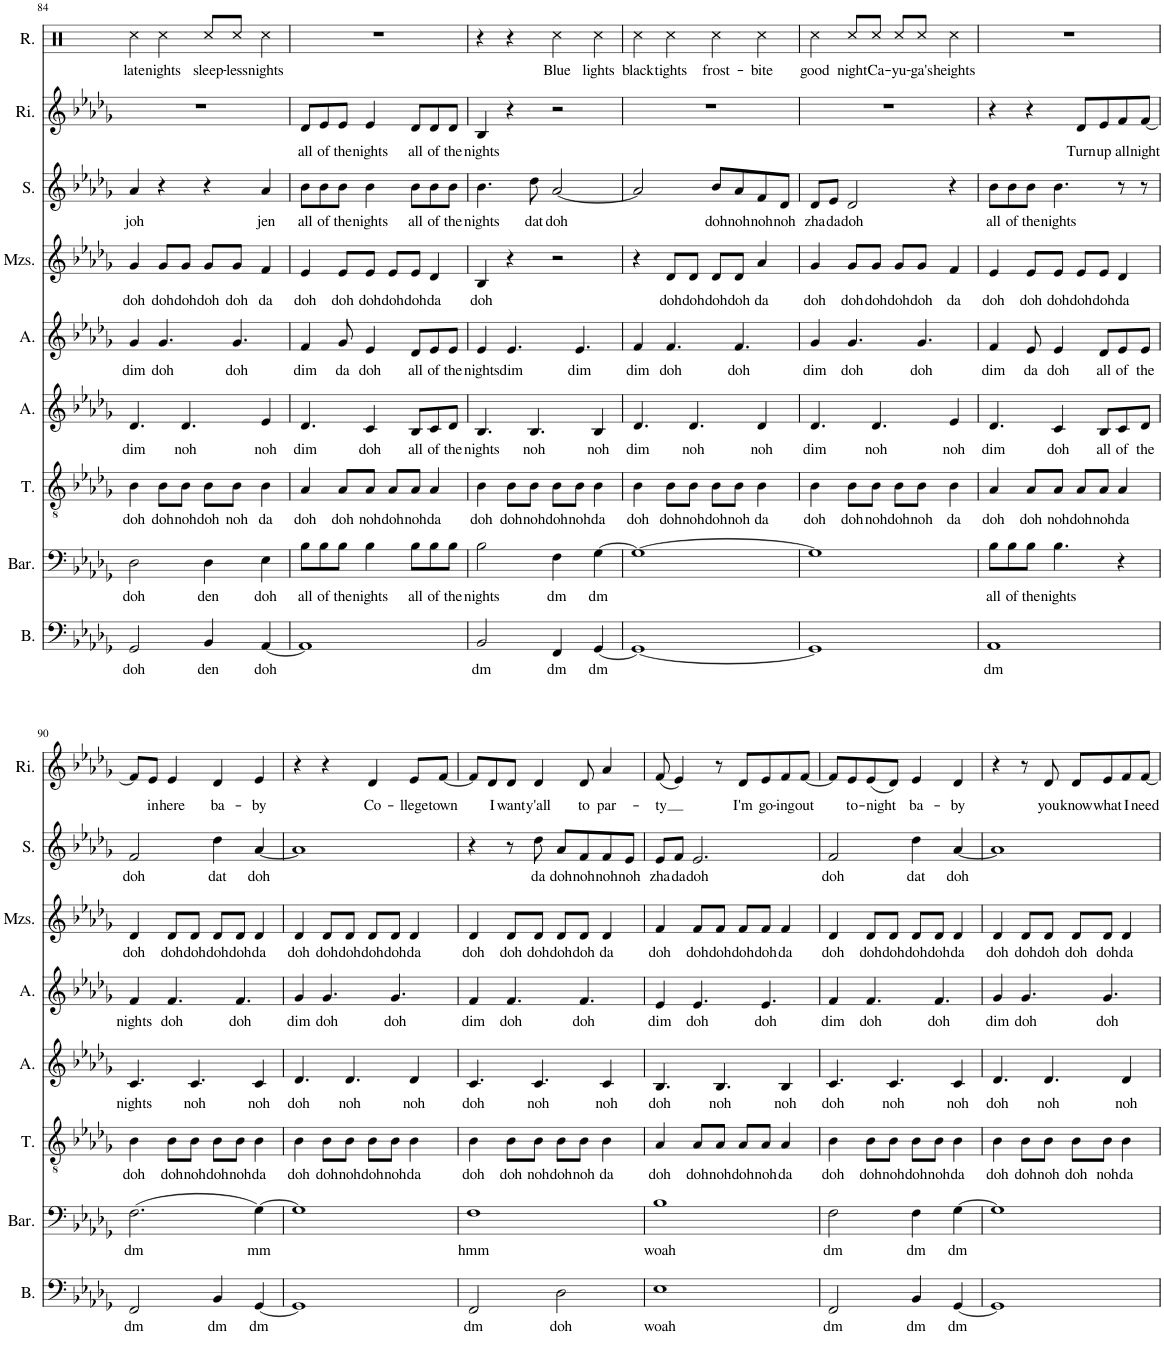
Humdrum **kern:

**kern	**text	**kern	**text	**kern	**text	**kern	**text	**kern	**text	**kern	**text	**kern	**text	**kern	**text
*part8	*part8	*part7	*part7	*part6	*part6	*part5	*part5	*part4	*part4	*part3	*part3	*part2	*part2	*part1	*part1
*staff8	*staff8	*staff7	*staff7	*staff6	*staff6	*staff5	*staff5	*staff4	*staff4	*staff3	*staff3	*staff2	*staff2	*staff1	*staff1
*I"Bass	*	*I"Baritone	*	*I"Tenor	*	*I"Alto	*	*I"Alto	*	*I"Mezzo-soprano	*	*I"Soprano	*	*I"Rihanna	*
*I'B.	*	*I'Bar.	*	*I'T.	*	*I'A.	*	*I'A.	*	*I'Mzs.	*	*I'S.	*	*I'Ri.	*
!!LO:PB:g=z
*clefF4	*	*clefF4	*	*clefGv2	*	*clefG2	*	*clefG2	*	*clefG2	*	*clefG2	*	*clefG2	*
*k[b-e-a-d-g-]	*	*k[b-e-a-d-g-]	*	*k[b-e-a-d-g-]	*	*k[b-e-a-d-g-]	*	*k[b-e-a-d-g-]	*	*k[b-e-a-d-g-]	*	*k[b-e-a-d-g-]	*	*k[b-e-a-d-g-]	*
*M4/4	*	*M4/4	*	*M4/4	*	*M4/4	*	*M4/4	*	*M4/4	*	*M4/4	*	*M4/4	*
=84	=84	=84	=84	=84	=84	=84	=84	=84	=84	=84	=84	=84	=84	=84	=84
!	!LO:LY:b	!	!LO:LY:b	!	!LO:LY:b	!	!LO:LY:b	!	!LO:LY:b	!	!LO:LY:b	!	!LO:LY:b	!	!
2GG-/	doh	2D-\	doh	4B-\	doh	4.d-/	dim	4g-/	dim	4g-/	doh	4a-/	joh	1r	.
!	!	!	!	!	!LO:LY:b	!	!	!	!LO:LY:b	!	!LO:LY:b	!	!	!	!
.	.	.	.	8B-\L	doh	.	.	4.g-/	doh	8g-/L	doh	4r	.	.	.
!	!	!	!	!	!LO:LY:b	!	!LO:LY:b	!	!	!	!LO:LY:b	!	!	!	!
.	.	.	.	8B-\J	noh	4.d-/	noh	.	.	8g-/J	doh	.	.	.	.
!	!LO:LY:b	!	!LO:LY:b	!	!LO:LY:b	!	!	!	!	!	!LO:LY:b	!	!	!	!
4BB-/	den	4D-\	den	8B-\L	doh	.	.	.	.	8g-/L	doh	4r	.	.	.
!	!	!	!	!	!LO:LY:b	!	!	!	!LO:LY:b	!	!LO:LY:b	!	!	!	!
.	.	.	.	8B-\J	noh	.	.	4.g-/	doh	8g-/J	doh	.	.	.	.
!	!LO:LY:b	!	!LO:LY:b	!	!LO:LY:b	!	!LO:LY:b	!	!	!	!LO:LY:b	!	!LO:LY:b	!	!
[4AA-/	doh	4E-\	doh	4B-\	da	4e-/	noh	.	.	4f/	da	4a-/	jen	.	.
=85	=85	=85	=85	=85	=85	=85	=85	=85	=85	=85	=85	=85	=85	=85	=85
!	!	!	!LO:LY:b	!	!LO:LY:b	!	!LO:LY:b	!	!LO:LY:b	!	!LO:LY:b	!	!LO:LY:b	!	!LO:LY:b
1AA-]	.	8B-\L	all	4A-/	doh	4.d-/	dim	4f/	dim	4e-/	doh	8b-\L	all	8d-/L	all
!	!	!	!LO:LY:b	!	!	!	!	!	!	!	!	!	!LO:LY:b	!	!LO:LY:b
.	.	8B-\	of	.	.	.	.	.	.	.	.	8b-\	of	8e-/	of
!	!	!	!LO:LY:b	!	!LO:LY:b	!	!	!	!LO:LY:b	!	!LO:LY:b	!	!LO:LY:b	!	!LO:LY:b
.	.	8B-\J	the	8A-/L	doh	.	.	8g-/	da	8e-/L	doh	8b-\J	the	8e-/J	the
!	!	!	!LO:LY:b	!	!LO:LY:b	!	!LO:LY:b	!	!LO:LY:b	!	!LO:LY:b	!	!LO:LY:b	!	!LO:LY:b
.	.	4B-\	nights	8A-/J	noh	4c/	doh	4e-/	doh	8e-/J	doh	4b-\	nights	4e-/	nights
!	!	!	!	!	!LO:LY:b	!	!	!	!	!	!LO:LY:b	!	!	!	!
.	.	.	.	8A-/L	doh	.	.	.	.	8e-/L	doh	.	.	.	.
!	!	!	!LO:LY:b	!	!LO:LY:b	!	!LO:LY:b	!	!LO:LY:b	!	!LO:LY:b	!	!LO:LY:b	!	!LO:LY:b
.	.	8B-\L	all	8A-/J	noh	8B-/L	all	8d-/L	all	8e-/J	doh	8b-\L	all	8d-/L	all
!	!	!	!LO:LY:b	!	!LO:LY:b	!	!LO:LY:b	!	!LO:LY:b	!	!LO:LY:b	!	!LO:LY:b	!	!LO:LY:b
.	.	8B-\	of	4A-/	da	8c/	of	8e-/	of	4d-/	da	8b-\	of	8d-/	of
!	!	!	!LO:LY:b	!	!	!	!LO:LY:b	!	!LO:LY:b	!	!	!	!LO:LY:b	!	!LO:LY:b
.	.	8B-\J	the	.	.	8d-/J	the	8e-/J	the	.	.	8b-\J	the	8d-/J	the
=86	=86	=86	=86	=86	=86	=86	=86	=86	=86	=86	=86	=86	=86	=86	=86
!	!LO:LY:b	!	!LO:LY:b	!	!LO:LY:b	!	!LO:LY:b	!	!LO:LY:b	!	!LO:LY:b	!	!LO:LY:b	!	!LO:LY:b
2BB-/	dm	2B-\	nights	4B-\	doh	4.B-/	nights	4e-/	nights	4B-/	doh	4.b-\	nights	4B-/	nights
!	!	!	!	!	!LO:LY:b	!	!	!	!LO:LY:b	!	!	!	!	!	!
.	.	.	.	8B-\L	doh	.	.	4.e-/	dim	4r	.	.	.	4r	.
!	!	!	!	!	!LO:LY:b	!	!LO:LY:b	!	!	!	!	!	!LO:LY:b	!	!
.	.	.	.	8B-\J	noh	4.B-/	noh	.	.	.	.	8dd-\	dat	.	.
!	!LO:LY:b	!	!LO:LY:b	!	!LO:LY:b	!	!	!	!	!	!	!	!LO:LY:b	!	!
4FF/	dm	4F\	dm	8B-\L	doh	.	.	.	.	2r	.	[2a-/	doh	2r	.
!	!	!	!	!	!LO:LY:b	!	!	!	!LO:LY:b	!	!	!	!	!	!
.	.	.	.	8B-\J	noh	.	.	4.e-/	dim	.	.	.	.	.	.
!	!LO:LY:b	!	!LO:LY:b	!	!LO:LY:b	!	!LO:LY:b	!	!	!	!	!	!	!	!
[4GG-/	dm	[4G-\	dm	4B-\	da	4B-/	noh	.	.	.	.	.	.	.	.
=87	=87	=87	=87	=87	=87	=87	=87	=87	=87	=87	=87	=87	=87	=87	=87
!	!	!	!	!	!LO:LY:b	!	!LO:LY:b	!	!LO:LY:b	!	!	!	!	!	!
1GG-_	.	1G-_	.	4B-\	doh	4.d-/	dim	4f/	dim	4r	.	2a-/]	.	1r	.
!	!	!	!	!	!LO:LY:b	!	!	!	!LO:LY:b	!	!LO:LY:b	!	!	!	!
.	.	.	.	8B-\L	doh	.	.	4.f/	doh	8d-/L	doh	.	.	.	.
!	!	!	!	!	!LO:LY:b	!	!LO:LY:b	!	!	!	!LO:LY:b	!	!	!	!
.	.	.	.	8B-\J	noh	4.d-/	noh	.	.	8d-/J	doh	.	.	.	.
!	!	!	!	!	!LO:LY:b	!	!	!	!	!	!LO:LY:b	!	!LO:LY:b	!	!
.	.	.	.	8B-\L	doh	.	.	.	.	8d-/L	doh	8b-/L	doh	.	.
!	!	!	!	!	!LO:LY:b	!	!	!	!LO:LY:b	!	!LO:LY:b	!	!LO:LY:b	!	!
.	.	.	.	8B-\J	noh	.	.	4.f/	doh	8d-/J	doh	8a-/	noh	.	.
!	!	!	!	!	!LO:LY:b	!	!LO:LY:b	!	!	!	!LO:LY:b	!	!LO:LY:b	!	!
.	.	.	.	4B-\	da	4d-/	noh	.	.	4a-/	da	8f/	noh	.	.
!	!	!	!	!	!	!	!	!	!	!	!	!	!LO:LY:b	!	!
.	.	.	.	.	.	.	.	.	.	.	.	8d-/J	noh	.	.
=88	=88	=88	=88	=88	=88	=88	=88	=88	=88	=88	=88	=88	=88	=88	=88
!	!	!	!	!	!LO:LY:b	!	!LO:LY:b	!	!LO:LY:b	!	!LO:LY:b	!	!LO:LY:b	!	!
1GG-]	.	1G-]	.	4B-\	doh	4.d-/	dim	4g-/	dim	4g-/	doh	8d-/L	zha	1r	.
!	!	!	!	!	!	!	!	!	!	!	!	!	!LO:LY:b	!	!
.	.	.	.	.	.	.	.	.	.	.	.	8e-/J	da	.	.
!	!	!	!	!	!LO:LY:b	!	!	!	!LO:LY:b	!	!LO:LY:b	!	!LO:LY:b	!	!
.	.	.	.	8B-\L	doh	.	.	4.g-/	doh	8g-/L	doh	2d-/	doh	.	.
!	!	!	!	!	!LO:LY:b	!	!LO:LY:b	!	!	!	!LO:LY:b	!	!	!	!
.	.	.	.	8B-\J	noh	4.d-/	noh	.	.	8g-/J	doh	.	.	.	.
!	!	!	!	!	!LO:LY:b	!	!	!	!	!	!LO:LY:b	!	!	!	!
.	.	.	.	8B-\L	doh	.	.	.	.	8g-/L	doh	.	.	.	.
!	!	!	!	!	!LO:LY:b	!	!	!	!LO:LY:b	!	!LO:LY:b	!	!	!	!
.	.	.	.	8B-\J	noh	.	.	4.g-/	doh	8g-/J	doh	.	.	.	.
!	!	!	!	!	!LO:LY:b	!	!LO:LY:b	!	!	!	!LO:LY:b	!	!	!	!
.	.	.	.	4B-\	da	4e-/	noh	.	.	4f/	da	4r	.	.	.
=89	=89	=89	=89	=89	=89	=89	=89	=89	=89	=89	=89	=89	=89	=89	=89
!	!LO:LY:b	!	!LO:LY:b	!	!LO:LY:b	!	!LO:LY:b	!	!LO:LY:b	!	!LO:LY:b	!	!LO:LY:b	!	!
1AA-	dm	8B-\L	all	4A-/	doh	4.d-/	dim	4f/	dim	4e-/	doh	8b-\L	all	4r	.
!	!	!	!LO:LY:b	!	!	!	!	!	!	!	!	!	!LO:LY:b	!	!
.	.	8B-\	of	.	.	.	.	.	.	.	.	8b-\	of	.	.
!	!	!	!LO:LY:b	!	!LO:LY:b	!	!	!	!LO:LY:b	!	!LO:LY:b	!	!LO:LY:b	!	!
.	.	8B-\J	the	8A-/L	doh	.	.	8e-/	da	8e-/L	doh	8b-\J	the	4r	.
!	!	!	!LO:LY:b	!	!LO:LY:b	!	!LO:LY:b	!	!LO:LY:b	!	!LO:LY:b	!	!LO:LY:b	!	!
.	.	4.B-\	nights	8A-/J	noh	4c/	doh	4e-/	doh	8e-/J	doh	4.b-\	nights	.	.
!	!	!	!	!	!LO:LY:b	!	!	!	!	!	!LO:LY:b	!	!	!	!LO:LY:b
.	.	.	.	8A-/L	doh	.	.	.	.	8e-/L	doh	.	.	8d-/L	Turn
!	!	!	!	!	!LO:LY:b	!	!LO:LY:b	!	!LO:LY:b	!	!LO:LY:b	!	!	!	!LO:LY:b
.	.	.	.	8A-/J	noh	8B-/L	all	8d-/L	all	8e-/J	doh	.	.	8e-/	up
!	!	!	!	!	!LO:LY:b	!	!LO:LY:b	!	!LO:LY:b	!	!LO:LY:b	!	!	!	!LO:LY:b
.	.	4r	.	4A-/	da	8c/	of	8e-/	of	4d-/	da	8r	.	8f/	all
!	!	!	!	!	!	!	!LO:LY:b	!	!LO:LY:b	!	!	!	!	!	!LO:LY:b
.	.	.	.	.	.	8d-/J	the	8e-/J	the	.	.	8r	.	[8f/J	night
!!LO:LB:g=z
=90	=90	=90	=90	=90	=90	=90	=90	=90	=90	=90	=90	=90	=90	=90	=90
!	!LO:LY:b	!	!LO:LY:b	!	!LO:LY:b	!	!LO:LY:b	!	!LO:LY:b	!	!LO:LY:b	!	!LO:LY:b	!	!
2FF/	dm	(2.F\	dm	4B-\	doh	4.c/	nights	4f/	nights	4d-/	doh	2f/	doh	8f/L]	.
!	!	!	!	!	!	!	!	!	!	!	!	!	!	!	!LO:LY:b
.	.	.	.	.	.	.	.	.	.	.	.	.	.	8e-/J	in
!	!	!	!	!	!LO:LY:b	!	!	!	!LO:LY:b	!	!LO:LY:b	!	!	!	!LO:LY:b
.	.	.	.	8B-\L	doh	.	.	4.f/	doh	8d-/L	doh	.	.	4e-/	here
!	!	!	!	!	!LO:LY:b	!	!LO:LY:b	!	!	!	!LO:LY:b	!	!	!	!
.	.	.	.	8B-\J	noh	4.c/	noh	.	.	8d-/J	doh	.	.	.	.
!	!LO:LY:b	!	!	!	!LO:LY:b	!	!	!	!	!	!LO:LY:b	!	!LO:LY:b	!	!LO:LY:b
4BB-/	dm	.	.	8B-\L	doh	.	.	.	.	8d-/L	doh	4dd-\	dat	4d-/	ba-
!	!	!	!	!	!LO:LY:b	!	!	!	!LO:LY:b	!	!LO:LY:b	!	!	!	!
.	.	.	.	8B-\J	noh	.	.	4.f/	doh	8d-/J	doh	.	.	.	.
!	!LO:LY:b	!	!LO:LY:b	!	!LO:LY:b	!	!LO:LY:b	!	!	!	!LO:LY:b	!	!LO:LY:b	!	!LO:LY:b
[4GG-/	dm	[4G-\)	mm	4B-\	da	4c/	noh	.	.	4d-/	da	[4a-/	doh	4e-/	-by
=91	=91	=91	=91	=91	=91	=91	=91	=91	=91	=91	=91	=91	=91	=91	=91
!	!	!	!	!	!LO:LY:b	!	!LO:LY:b	!	!LO:LY:b	!	!LO:LY:b	!	!	!	!
1GG-]	.	1G-]	.	4B-\	doh	4.d-/	doh	4g-/	dim	4d-/	doh	1a-]	.	4r	.
!	!	!	!	!	!LO:LY:b	!	!	!	!LO:LY:b	!	!LO:LY:b	!	!	!	!
.	.	.	.	8B-\L	doh	.	.	4.g-/	doh	8d-/L	doh	.	.	4r	.
!	!	!	!	!	!LO:LY:b	!	!LO:LY:b	!	!	!	!LO:LY:b	!	!	!	!
.	.	.	.	8B-\J	noh	4.d-/	noh	.	.	8d-/J	doh	.	.	.	.
!	!	!	!	!	!LO:LY:b	!	!	!	!	!	!LO:LY:b	!	!	!	!LO:LY:b
.	.	.	.	8B-\L	doh	.	.	.	.	8d-/L	doh	.	.	4d-/	Co-
!	!	!	!	!	!LO:LY:b	!	!	!	!LO:LY:b	!	!LO:LY:b	!	!	!	!
.	.	.	.	8B-\J	noh	.	.	4.g-/	doh	8d-/J	doh	.	.	.	.
!	!	!	!	!	!LO:LY:b	!	!LO:LY:b	!	!	!	!LO:LY:b	!	!	!	!LO:LY:b
.	.	.	.	4B-\	da	4d-/	noh	.	.	4d-/	da	.	.	8e-/L	-llege
!	!	!	!	!	!	!	!	!	!	!	!	!	!	!	!LO:LY:b
.	.	.	.	.	.	.	.	.	.	.	.	.	.	[8f/J	town
=92	=92	=92	=92	=92	=92	=92	=92	=92	=92	=92	=92	=92	=92	=92	=92
!	!LO:LY:b	!	!LO:LY:b	!	!LO:LY:b	!	!LO:LY:b	!	!LO:LY:b	!	!LO:LY:b	!	!	!	!
2FF/	dm	1F	hmm	4B-\	doh	4.c/	doh	4f/	dim	4d-/	doh	4r	.	8f/L]	.
!	!	!	!	!	!	!	!	!	!	!	!	!	!	!	!LO:LY:b
.	.	.	.	.	.	.	.	.	.	.	.	.	.	8d-/	I
!	!	!	!	!	!LO:LY:b	!	!	!	!LO:LY:b	!	!LO:LY:b	!	!	!	!LO:LY:b
.	.	.	.	8B-\L	doh	.	.	4.f/	doh	8d-/L	doh	8r	.	8d-/J	want
!	!	!	!	!	!LO:LY:b	!	!LO:LY:b	!	!	!	!LO:LY:b	!	!LO:LY:b	!	!LO:LY:b
.	.	.	.	8B-\J	noh	4.c/	noh	.	.	8d-/J	doh	8dd-\	da	4d-/	y'all
!	!LO:LY:b	!	!	!	!LO:LY:b	!	!	!	!	!	!LO:LY:b	!	!LO:LY:b	!	!
2D-\	doh	.	.	8B-\L	doh	.	.	.	.	8d-/L	doh	8a-/L	doh	.	.
!	!	!	!	!	!LO:LY:b	!	!	!	!LO:LY:b	!	!LO:LY:b	!	!LO:LY:b	!	!LO:LY:b
.	.	.	.	8B-\J	noh	.	.	4.f/	doh	8d-/J	doh	8f/	noh	8d-/	to
!	!	!	!	!	!LO:LY:b	!	!LO:LY:b	!	!	!	!LO:LY:b	!	!LO:LY:b	!	!LO:LY:b
.	.	.	.	4B-\	da	4c/	noh	.	.	4d-/	da	8f/	noh	4a-/	par-
!	!	!	!	!	!	!	!	!	!	!	!	!	!LO:LY:b	!	!
.	.	.	.	.	.	.	.	.	.	.	.	8e-/J	noh	.	.
=93	=93	=93	=93	=93	=93	=93	=93	=93	=93	=93	=93	=93	=93	=93	=93
!	!LO:LY:b	!	!LO:LY:b	!	!LO:LY:b	!	!LO:LY:b	!	!LO:LY:b	!	!LO:LY:b	!	!LO:LY:b	!	!LO:LY:b
1E-	woah	1B-	woah	4A-/	doh	4.B-/	doh	4e-/	dim	4f/	doh	8e-/L	zha	(8f/	-ty
!	!	!	!	!	!	!	!	!	!	!	!	!	!LO:LY:b	!	!
.	.	.	.	.	.	.	.	.	.	.	.	8f/J	da	4e-/)	.
!	!	!	!	!	!LO:LY:b	!	!	!	!LO:LY:b	!	!LO:LY:b	!	!LO:LY:b	!	!
.	.	.	.	8A-/L	doh	.	.	4.e-/	doh	8f/L	doh	2.e-/	doh	.	.
!	!	!	!	!	!LO:LY:b	!	!LO:LY:b	!	!	!	!LO:LY:b	!	!	!	!
.	.	.	.	8A-/J	noh	4.B-/	noh	.	.	8f/J	doh	.	.	8r	.
!	!	!	!	!	!LO:LY:b	!	!	!	!	!	!LO:LY:b	!	!	!	!LO:LY:b
.	.	.	.	8A-/L	doh	.	.	.	.	8f/L	doh	.	.	8d-/L	I'm
!	!	!	!	!	!LO:LY:b	!	!	!	!LO:LY:b	!	!LO:LY:b	!	!	!	!LO:LY:b
.	.	.	.	8A-/J	noh	.	.	4.e-/	doh	8f/J	doh	.	.	8e-/	go-
!	!	!	!	!	!LO:LY:b	!	!LO:LY:b	!	!	!	!LO:LY:b	!	!	!	!LO:LY:b
.	.	.	.	4A-/	da	4B-/	noh	.	.	4f/	da	.	.	8f/	-ing
!	!	!	!	!	!	!	!	!	!	!	!	!	!	!	!LO:LY:b
.	.	.	.	.	.	.	.	.	.	.	.	.	.	[8f/J	out
=94	=94	=94	=94	=94	=94	=94	=94	=94	=94	=94	=94	=94	=94	=94	=94
!	!LO:LY:b	!	!LO:LY:b	!	!LO:LY:b	!	!LO:LY:b	!	!LO:LY:b	!	!LO:LY:b	!	!LO:LY:b	!	!
2FF/	dm	2F\	dm	4B-\	doh	4.c/	doh	4f/	dim	4d-/	doh	2f/	doh	8f/L]	.
!	!	!	!	!	!	!	!	!	!	!	!	!	!	!	!LO:LY:b
.	.	.	.	.	.	.	.	.	.	.	.	.	.	8e-/	to-
!	!	!	!	!	!LO:LY:b	!	!	!	!LO:LY:b	!	!LO:LY:b	!	!	!	!LO:LY:b
.	.	.	.	8B-\L	doh	.	.	4.f/	doh	8d-/L	doh	.	.	(8e-/	-night
!	!	!	!	!	!LO:LY:b	!	!LO:LY:b	!	!	!	!LO:LY:b	!	!	!	!
.	.	.	.	8B-\J	noh	4.c/	noh	.	.	8d-/J	doh	.	.	8d-/J)	.
!	!LO:LY:b	!	!LO:LY:b	!	!LO:LY:b	!	!	!	!	!	!LO:LY:b	!	!LO:LY:b	!	!LO:LY:b
4BB-/	dm	4F\	dm	8B-\L	doh	.	.	.	.	8d-/L	doh	4dd-\	dat	4e-/	ba-
!	!	!	!	!	!LO:LY:b	!	!	!	!LO:LY:b	!	!LO:LY:b	!	!	!	!
.	.	.	.	8B-\J	noh	.	.	4.f/	doh	8d-/J	doh	.	.	.	.
!	!LO:LY:b	!	!LO:LY:b	!	!LO:LY:b	!	!LO:LY:b	!	!	!	!LO:LY:b	!	!LO:LY:b	!	!LO:LY:b
[4GG-/	dm	[4G-\	dm	4B-\	da	4c/	noh	.	.	4d-/	da	[4a-/	doh	4d-/	-by
=95	=95	=95	=95	=95	=95	=95	=95	=95	=95	=95	=95	=95	=95	=95	=95
!	!	!	!	!	!LO:LY:b	!	!LO:LY:b	!	!LO:LY:b	!	!LO:LY:b	!	!	!	!
1GG-]	.	1G-]	.	4B-\	doh	4.d-/	doh	4g-/	dim	4d-/	doh	1a-]	.	4r	.
!	!	!	!	!	!LO:LY:b	!	!	!	!LO:LY:b	!	!LO:LY:b	!	!	!	!
.	.	.	.	8B-\L	doh	.	.	4.g-/	doh	8d-/L	doh	.	.	8r	.
!	!	!	!	!	!LO:LY:b	!	!LO:LY:b	!	!	!	!LO:LY:b	!	!	!	!LO:LY:b
.	.	.	.	8B-\J	noh	4.d-/	noh	.	.	8d-/J	doh	.	.	8d-/	you
!	!	!	!	!	!LO:LY:b	!	!	!	!	!	!LO:LY:b	!	!	!	!LO:LY:b
.	.	.	.	8B-\L	doh	.	.	.	.	8d-/L	doh	.	.	8d-/L	know
!	!	!	!	!	!LO:LY:b	!	!	!	!LO:LY:b	!	!LO:LY:b	!	!	!	!LO:LY:b
.	.	.	.	8B-\J	noh	.	.	4.g-/	doh	8d-/J	doh	.	.	8e-/	what
!	!	!	!	!	!LO:LY:b	!	!LO:LY:b	!	!	!	!LO:LY:b	!	!	!	!LO:LY:b
.	.	.	.	4B-\	da	4d-/	noh	.	.	4d-/	da	.	.	8f/	I
!	!	!	!	!	!	!	!	!	!	!	!	!	!	!	!LO:LY:b
.	.	.	.	.	.	.	.	.	.	.	.	.	.	[8f/J	need
=	=	=	=	=	=	=	=	=	=	=	=	=	=	=	=
*-	*-	*-	*-	*-	*-	*-	*-	*-	*-	*-	*-	*-	*-	*-	*-
